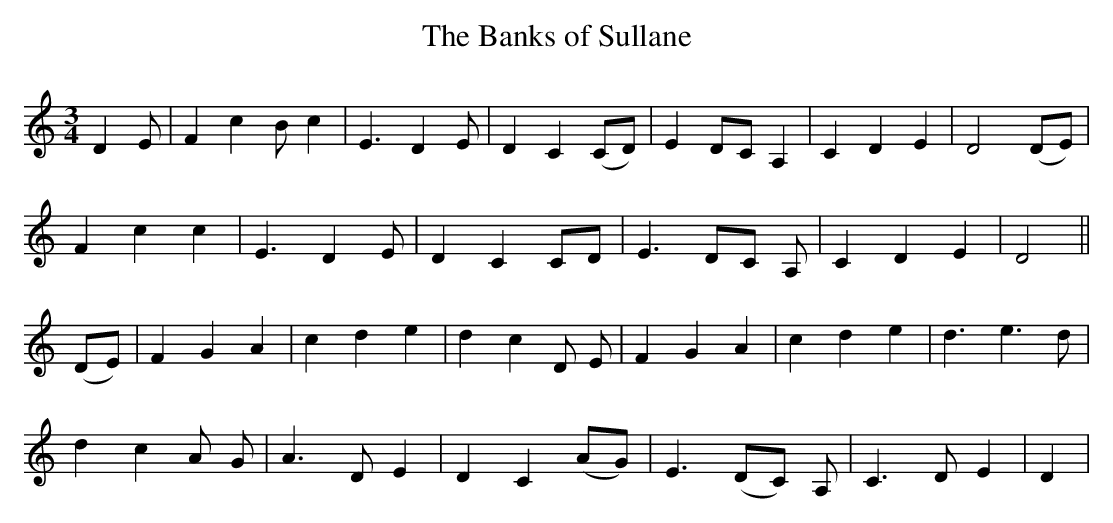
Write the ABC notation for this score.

X:1
T:Banks of Sullane, The
M:3/4
L:1/8
K:Ddor
D2E|F2c2Bc2|E3 D2E|D2C2 (CD)|E2 DC A,2|C2 D2E2|D4 (DE)|
F2c2c2|E3 D2E|D2C2 CD|E3 D-C A,|C2D2E2|D4||
(DE)|F2G2A2|c2d2e2|d2c2 D E |F2 G2 A2|c2d2e2|d3 e3d|
d2c2 A G |A3 DE2|D2C2 (AG)|E3 (DC) A,|C3 D E2|D2|
